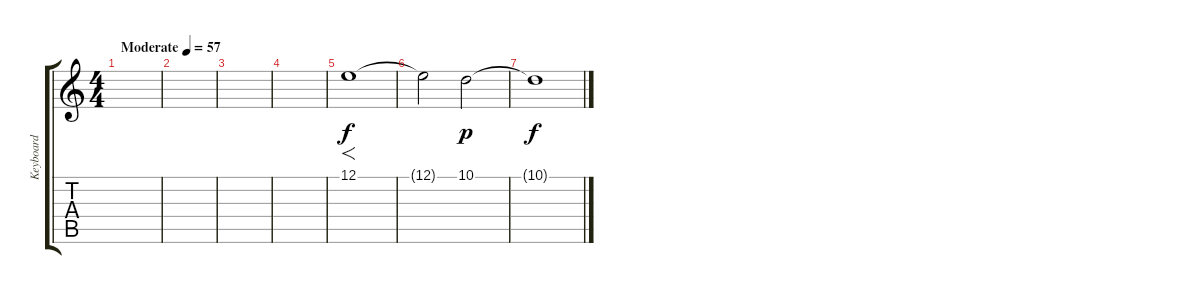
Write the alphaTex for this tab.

\track ("Keyboard" "Keyboard") {instrument pad2warm}
\staff {score tabs}
\tuning (E4 B3 G3 D3 A2 E2) {hide}
\ts (4 4)
\tempo (57 "Moderate")
\clef g2
\ks c
|
|
|
|
12.1.1{f} |
12.1{t}.2 10.1.2{dy p} |
10.1{t}.1{dy f}
